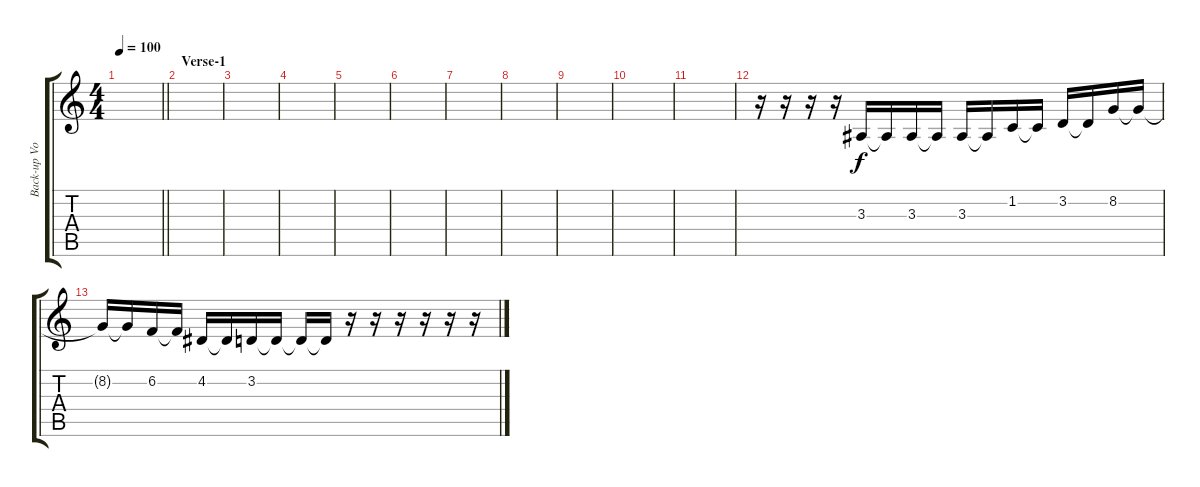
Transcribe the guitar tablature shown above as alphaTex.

\track ("Back-up Vocals" "Back-up Vo") {instrument trumpet}
\staff {score tabs}
\tuning (E4 B3 G3 D3 A2 E2) {hide}
\ts (4 4)
\tempo 100
\clef g2
\barLineRight lightlight
\ks c
|
\section ("" "Verse-1")
|
|
|
|
|
|
|
|
|
|
r.16 r.16 r.16 r.16 3.3.16 3.3{t}.16 3.3.16 3.3{t}.16 3.3.16 3.3{t}.16 1.2.16 1.2{t}.16 3.2.16 3.2{t}.16 8.2.16 8.2{t}.16 |
8.2{t}.16 8.2{t}.16 6.2.16 6.2{t}.16 4.2.16 4.2{t}.16 3.2.16 3.2{t}.16 3.2{t}.16 3.2{t}.16 r.16 r.16 r.16 r.16 r.16 r.16
